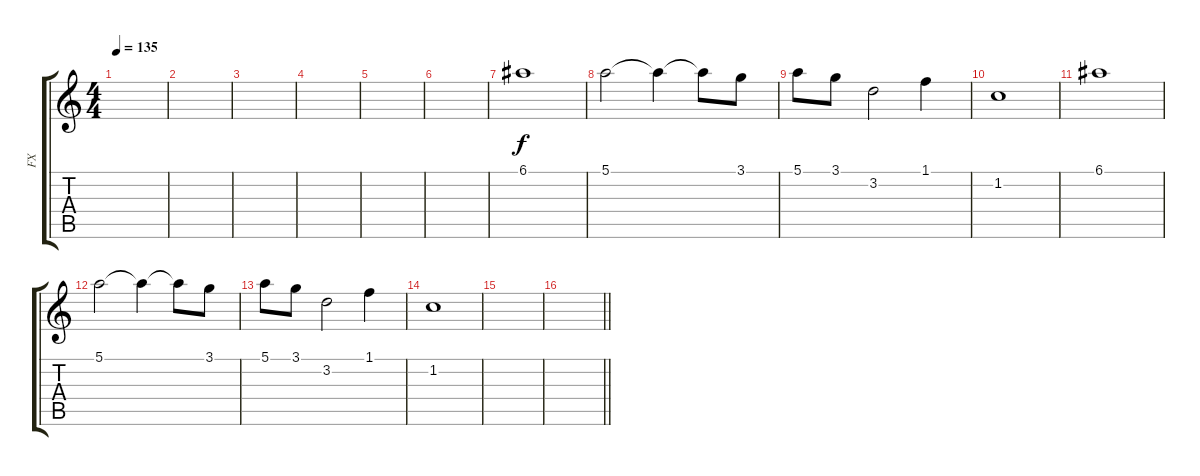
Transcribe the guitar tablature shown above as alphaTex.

\track ("FX" "FX") {instrument overdrivenguitar}
\staff {score tabs}
\tuning (E4 B3 G3 D3 A2 E2) {hide}
\ts (4 4)
\tempo 135
\clef g2
\ks c
|
|
|
|
|
|
6.1.1 |
5.1.2 5.1{t}.4 5.1{t}.8 3.1.8 |
5.1.8 3.1.8 3.2.2 1.1.4 |
1.2.1 |
6.1.1 |
5.1.2 5.1{t}.4 5.1{t}.8 3.1.8 |
5.1.8 3.1.8 3.2.2 1.1.4 |
1.2.1 |
|
\barLineRight lightlight
